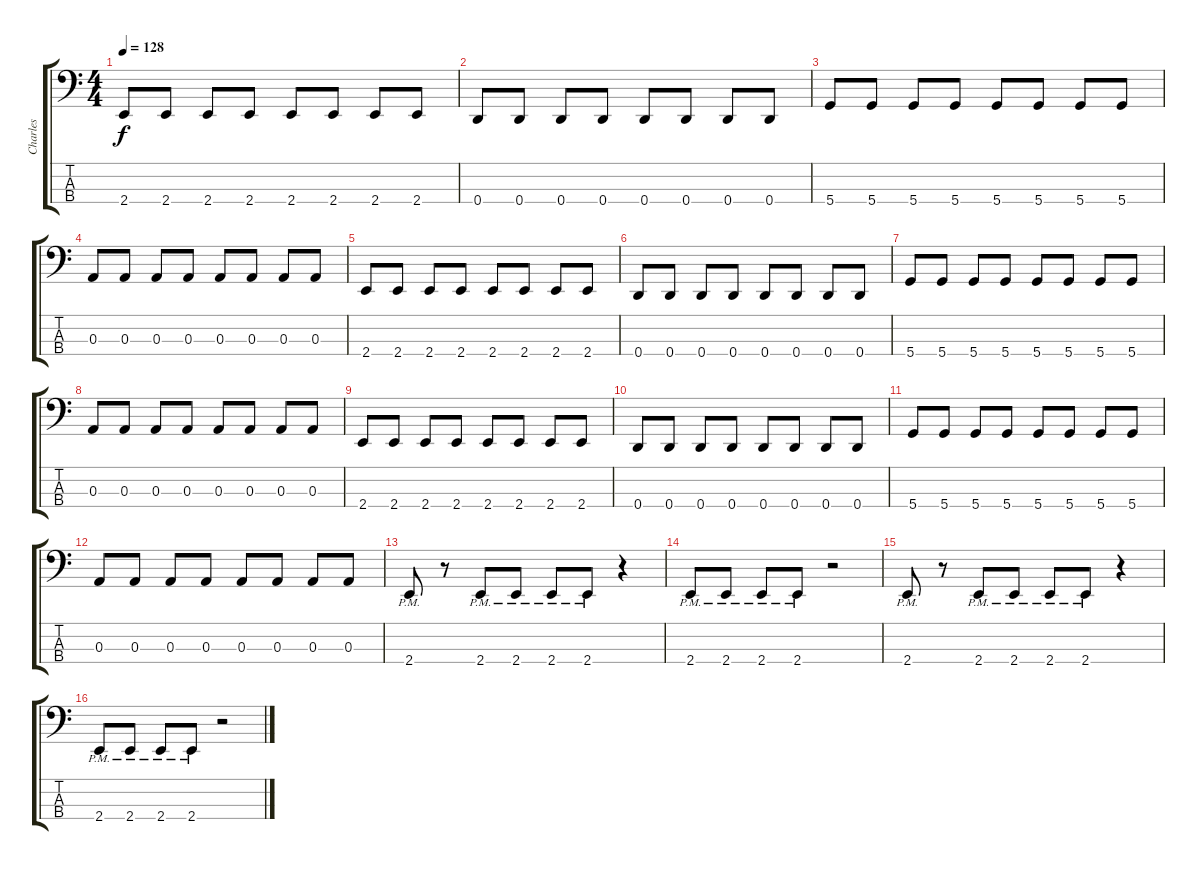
\track ("Charles" "Charles") {instrument electricbasspick}
\staff {score tabs}
\tuning (G2 D2 A1 D1) {hide}
\ts (4 4)
\tempo 128
\clef f4
\ks c
2.4.8{dy f} 2.4.8 2.4.8 2.4.8 2.4.8 2.4.8 2.4.8 2.4.8 |
0.4.8 0.4.8 0.4.8 0.4.8 0.4.8 0.4.8 0.4.8 0.4.8 |
5.4.8 5.4.8 5.4.8 5.4.8 5.4.8 5.4.8 5.4.8 5.4.8 |
0.3.8 0.3.8 0.3.8 0.3.8 0.3.8 0.3.8 0.3.8 0.3.8 |
2.4.8 2.4.8 2.4.8 2.4.8 2.4.8 2.4.8 2.4.8 2.4.8 |
0.4.8 0.4.8 0.4.8 0.4.8 0.4.8 0.4.8 0.4.8 0.4.8 |
5.4.8 5.4.8 5.4.8 5.4.8 5.4.8 5.4.8 5.4.8 5.4.8 |
0.3.8 0.3.8 0.3.8 0.3.8 0.3.8 0.3.8 0.3.8 0.3.8 |
2.4.8 2.4.8 2.4.8 2.4.8 2.4.8 2.4.8 2.4.8 2.4.8 |
0.4.8 0.4.8 0.4.8 0.4.8 0.4.8 0.4.8 0.4.8 0.4.8 |
5.4.8 5.4.8 5.4.8 5.4.8 5.4.8 5.4.8 5.4.8 5.4.8 |
0.3.8 0.3.8 0.3.8 0.3.8 0.3.8 0.3.8 0.3.8 0.3.8 |
2.4{pm}.8 r.8 2.4{pm}.8 2.4{pm}.8 2.4{pm}.8 2.4{pm}.8 r.4 |
2.4{pm}.8 2.4{pm}.8 2.4{pm}.8 2.4{pm}.8 r.2 |
2.4{pm}.8 r.8 2.4{pm}.8 2.4{pm}.8 2.4{pm}.8 2.4{pm}.8 r.4 |
2.4{pm}.8 2.4{pm}.8 2.4{pm}.8 2.4{pm}.8 r.2
